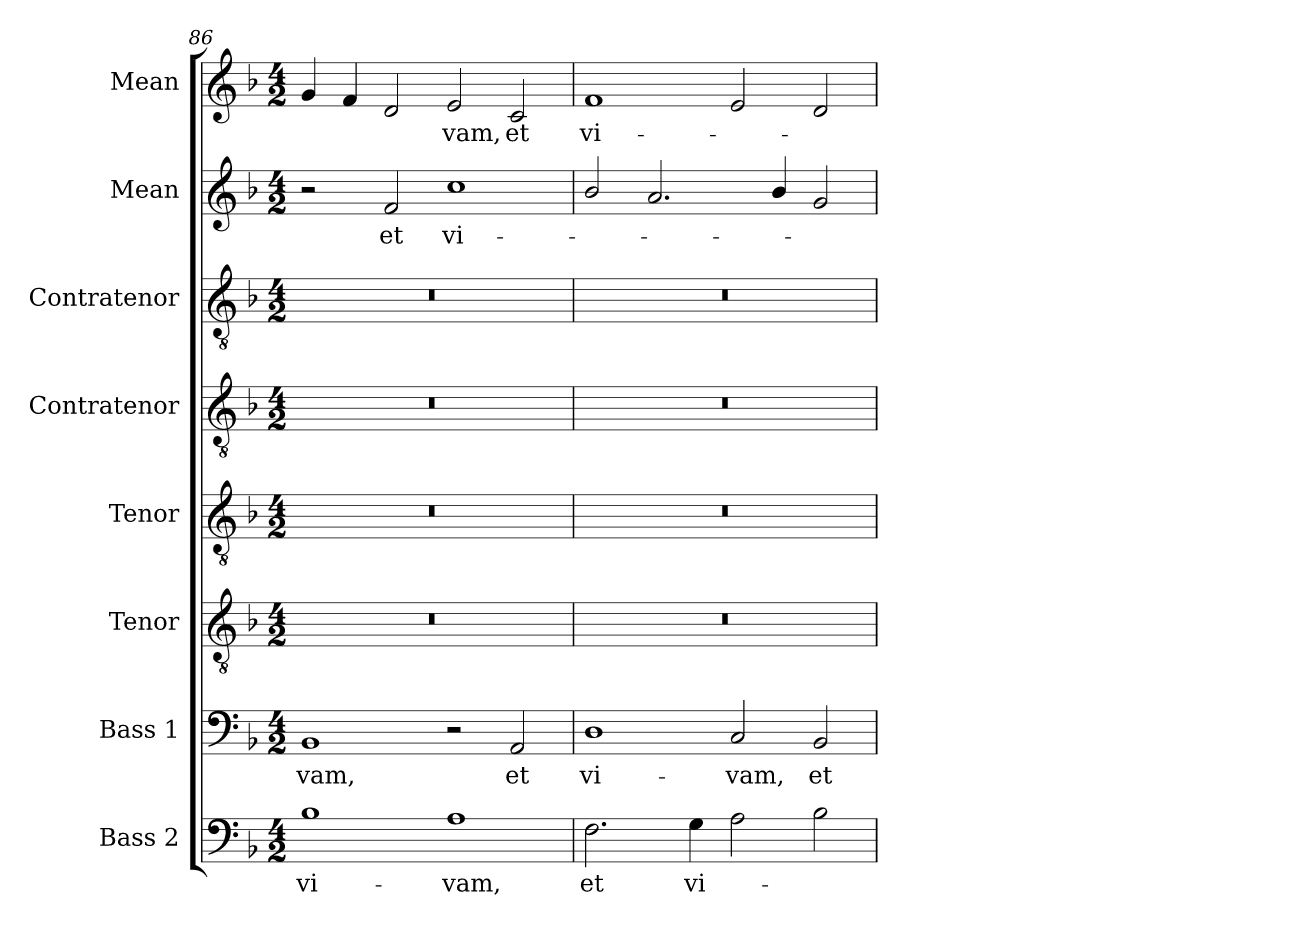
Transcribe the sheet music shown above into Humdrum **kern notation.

**kern	**text	**kern	**text	**kern	**kern	**kern	**kern	**kern	**text	**kern	**text
*part8	*part8	*part7	*part7	*part6	*part5	*part4	*part3	*part2	*part2	*part1	*part1
*staff8	*staff8	*staff7	*staff7	*staff6	*staff5	*staff4	*staff3	*staff2	*staff2	*staff1	*staff1
*I"Bass 2	*	*I"Bass 1	*	*I"Tenor	*I"Tenor	*I"Contratenor	*I"Contratenor	*I"Mean	*	*I"Mean	*
*I'B2.	*	*I'B1.	*	*I'T.	*I'T.	*I'Ct.	*I'Ct.	*I'M.	*	*I'M.	*
*clefF4	*	*clefF4	*	*clefGv2	*clefGv2	*clefGv2	*clefGv2	*clefG2	*	*clefG2	*
*	*	*	*	*ITrd7c12	*ITrd7c12	*ITrd7c12	*ITrd7c12	*	*	*	*
*k[b-]	*	*k[b-]	*	*k[b-]	*k[b-]	*k[b-]	*k[b-]	*k[b-]	*	*k[b-]	*
*F:	*	*F:	*	*F:	*F:	*F:	*F:	*F:	*	*F:	*
*M4/2	*	*M4/2	*	*M4/2	*M4/2	*M4/2	*M4/2	*M4/2	*	*M4/2	*
=86	=86	=86	=86	=86	=86	=86	=86	=86	=86	=86	=86
!	!LO:LY:b:color=#000000	!	!	!	!	!	!	!	!	!	!
!	!	!	!LO:LY:b:color=#000000	!LO:N:vis=1	!LO:N:vis=1	!LO:N:vis=1	!LO:N:vis=1	!	!	!	!
1B-i	vi-	1BB-i	-vam,	0r	0r	0r	0r	2r	.	4gi/	.
.	.	.	.	.	.	.	.	.	.	4fi/	.
!	!	!	!	!	!	!	!	!	!LO:LY:b:color=#000000	!	!
.	.	.	.	.	.	.	.	2fi/	et	2di/	.
!	!LO:LY:b:color=#000000	!	!	!	!	!	!	!	!	!	!
!	!	!	!	!	!	!	!	!	!LO:LY:b:color=#000000	!	!
!	!	!	!	!	!	!	!	!	!	!	!LO:LY:b:color=#000000
1Ai	-vam,	2r	.	.	.	.	.	1cci	vi-	2ei/	-vam,
!	!	!	!LO:LY:b:color=#000000	!	!	!	!	!	!	!	!
!	!	!	!	!	!	!	!	!	!	!	!LO:LY:b:color=#000000
.	.	2AAi/	et	.	.	.	.	.	.	2ci/	et
!!LO:LB:g=z
=87	=87	=87	=87	=87	=87	=87	=87	=87	=87	=87	=87
!	!LO:LY:b:color=#000000	!	!	!	!	!	!	!	!	!	!
!	!	!	!LO:LY:b:color=#000000	!LO:N:vis=1	!LO:N:vis=1	!LO:N:vis=1	!LO:N:vis=1	!	!	!	!
!	!	!	!	!	!	!	!	!	!	!	!LO:LY:b:color=#000000
2.Fi\	et	1Di	vi-	0r	0r	0r	0r	2b-i/	.	1fi	vi-
.	.	.	.	.	.	.	.	2.ai/	.	.	.
!	!LO:LY:b:color=#000000	!	!	!	!	!	!	!	!	!	!
4Gi\	vi-	.	.	.	.	.	.	.	.	.	.
!	!	!	!LO:LY:b:color=#000000	!	!	!	!	!	!	!	!
2Ai\	.	2Ci/	-vam,	.	.	.	.	.	.	2ei/	.
.	.	.	.	.	.	.	.	4b-i/	.	.	.
!	!	!	!LO:LY:b:color=#000000	!	!	!	!	!	!	!	!
2B-i\	.	2BB-i/	et	.	.	.	.	2gi/	.	2di/	.
=	=	=	=	=	=	=	=	=	=	=	=
*-	*-	*-	*-	*-	*-	*-	*-	*-	*-	*-	*-
